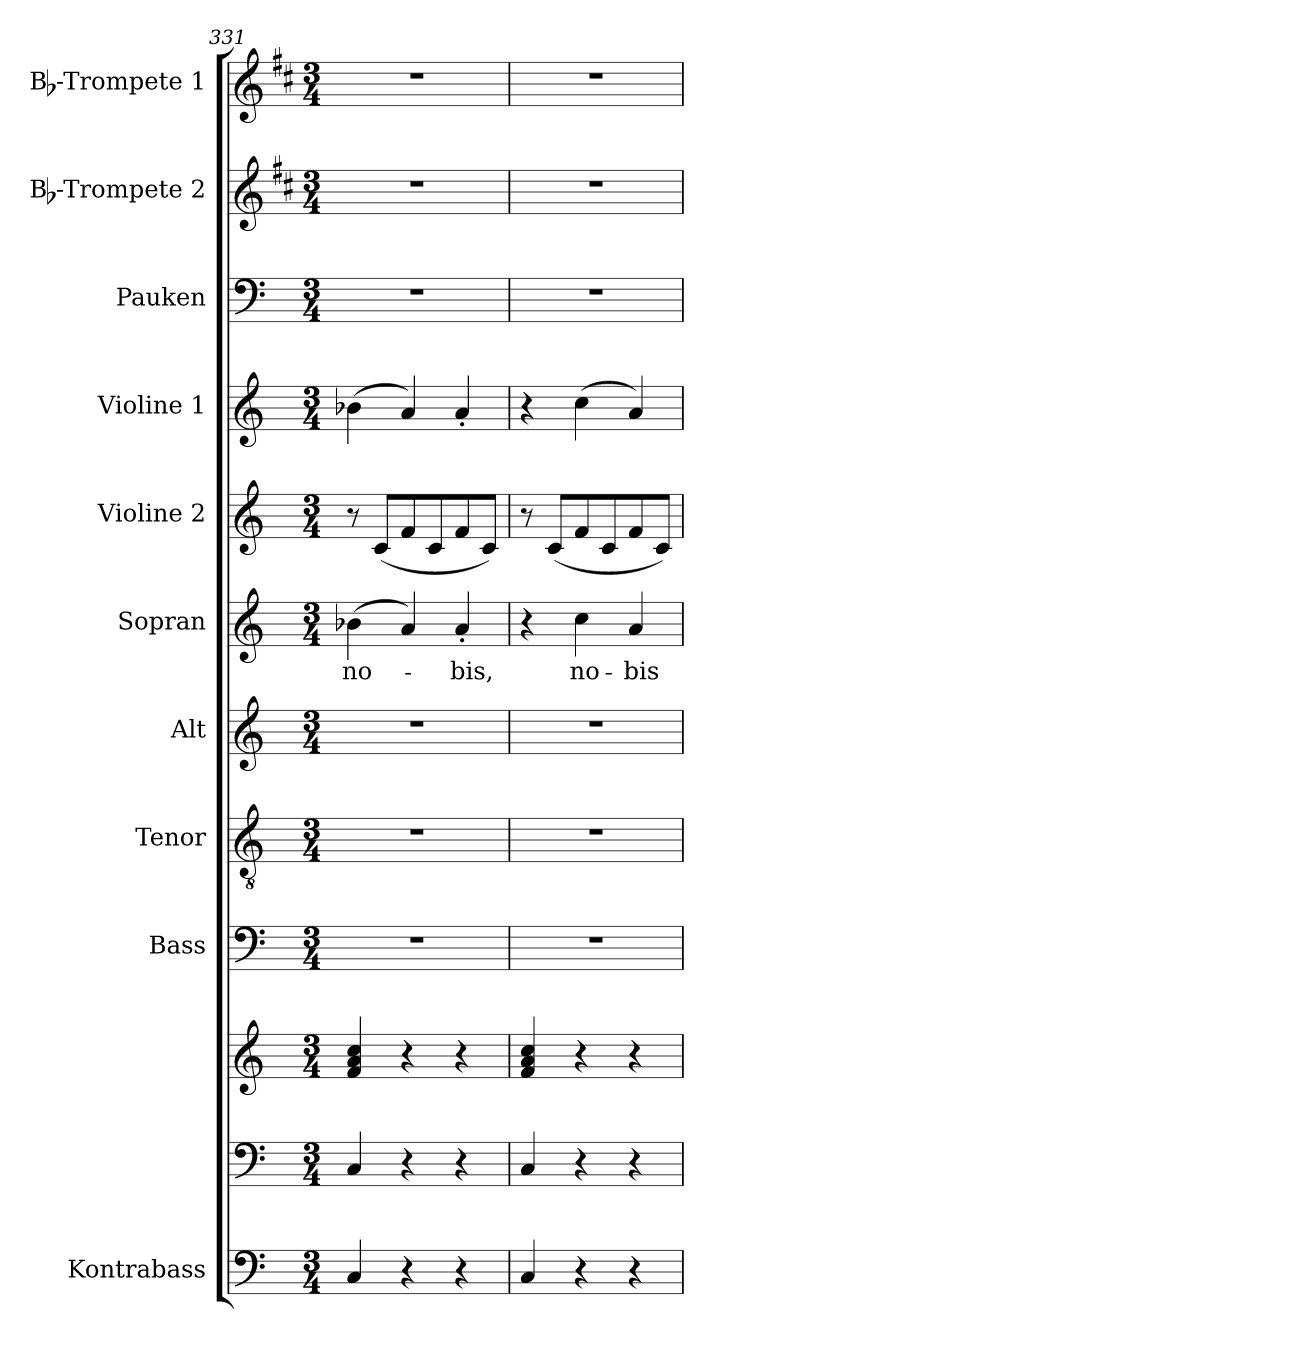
**kern	**kern	**kern	**kern	**kern	**kern	**kern	**text	**kern	**kern	**kern	**kern	**kern
*part11	*part10	*part10	*part9	*part8	*part7	*part6	*part6	*part5	*part4	*part3	*part2	*part1
*staff12	*staff11	*staff10	*staff9	*staff8	*staff7	*staff6	*staff6	*staff5	*staff4	*staff3	*staff2	*staff1
*I"Kontrabass	*	*	*I"Bass	*I"Tenor	*I"Alt	*I"Sopran	*	*I"Violine 2	*I"Violine 1	*I"Pauken	*I"Bb-Trompete 2	*I"Bb-Trompete 1
*I'Kb.	*	*	*I'B.	*I'T.	*I'A.	*I'S.	*	*I'Vl. 2	*I'Vl. 1	*I'Pk.	*I'Bb Trp. 2	*I'Bb Trp. 1
*clefF4	*clefF4	*clefG2	*clefF4	*clefGv2	*clefG2	*clefG2	*	*clefG2	*clefG2	*clefF4	*clefG2	*clefG2
*ITrd7c12	*	*	*	*	*	*	*	*	*	*	*ITrd1c2	*ITrd1c2
*k[]	*k[]	*k[]	*k[]	*k[]	*k[]	*k[]	*	*k[]	*k[]	*k[]	*k[]	*k[]
*C:	*C:	*C:	*C:	*C:	*C:	*C:	*	*C:	*C:	*C:	*C:	*C:
*M3/4	*M3/4	*M3/4	*M3/4	*M3/4	*M3/4	*M3/4	*	*M3/4	*M3/4	*M3/4	*M3/4	*M3/4
=331	=331	=331	=331	=331	=331	=331	=331	=331	=331	=331	=331	=331
!	!	!	!	!	!	!	!LO:LY:b	!	!	!	!	!
4CC/	4C/	4f/ 4a/ 4cc/	2.r	2.r	2.r	(>4b-X\	no-	8r	(>4b-X\	2.r	2.r	2.r
.	.	.	.	.	.	.	.	(<8c/L	.	.	.	.
4r	4r	4r	.	.	.	4a/)	.	8f/	4a/)	.	.	.
.	.	.	.	.	.	.	.	8c/	.	.	.	.
!	!	!	!	!	!	!	!LO:LY:b	!	!	!	!	!
4r	4r	4r	.	.	.	4a'</	-bis,	8f/	4a'</	.	.	.
.	.	.	.	.	.	.	.	8c/J)	.	.	.	.
=332	=332	=332	=332	=332	=332	=332	=332	=332	=332	=332	=332	=332
4CC/	4C/	4f/ 4a/ 4cc/	2.r	2.r	2.r	4r	.	8r	4r	2.r	2.r	2.r
.	.	.	.	.	.	.	.	(<8c/L	.	.	.	.
!	!	!	!	!	!	!	!LO:LY:b	!	!	!	!	!
4r	4r	4r	.	.	.	4cc\	no-	8f/	(>4cc\	.	.	.
.	.	.	.	.	.	.	.	8c/	.	.	.	.
!	!	!	!	!	!	!	!LO:LY:b	!	!	!	!	!
4r	4r	4r	.	.	.	4a/	-bis	8f/	4a/)	.	.	.
.	.	.	.	.	.	.	.	8c/J)	.	.	.	.
=	=	=	=	=	=	=	=	=	=	=	=	=
*-	*-	*-	*-	*-	*-	*-	*-	*-	*-	*-	*-	*-
